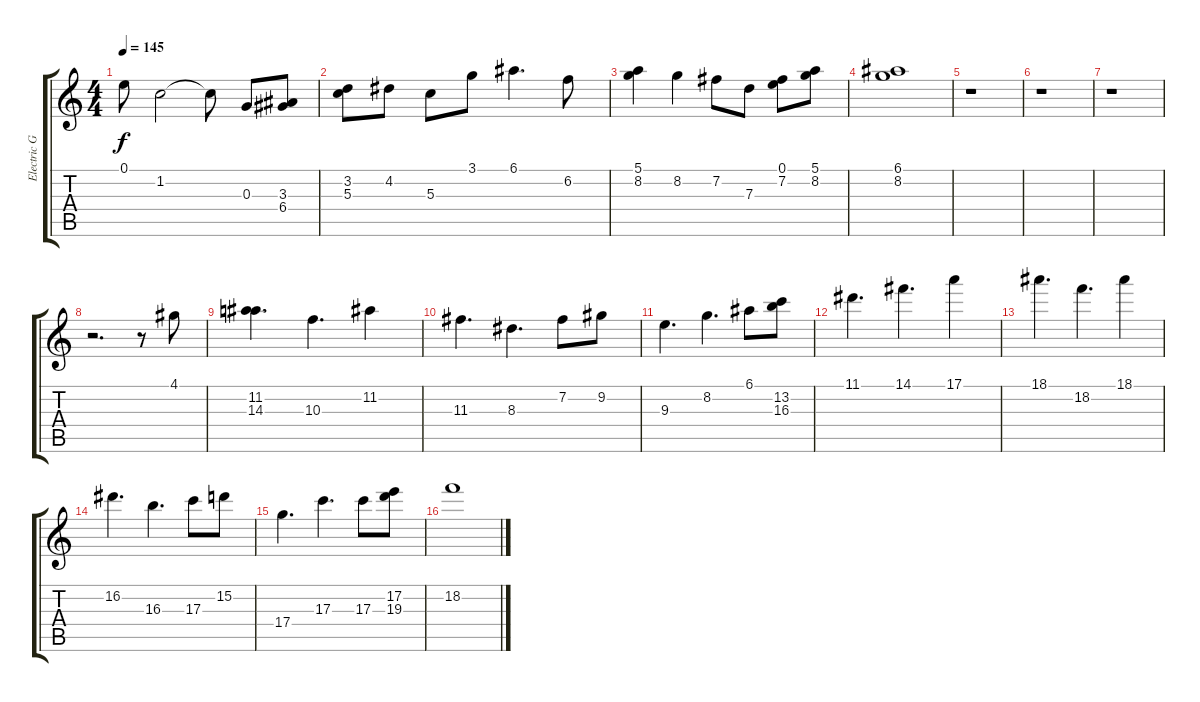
\track ("Electric Guitar (jazz)" "Electric G") {instrument electricguitarjazz}
\staff {score tabs}
\tuning (E4 B3 G3 D3 A2 E2) {hide}
\ts (4 4)
\tempo 145
\clef g2
\ks c
0.1.8{dy f} 1.2.2 1.2{t}.8 0.3.8 (3.3 6.4).8 |
(3.2 5.3).8 4.2.8 5.3.8 3.1.8 6.1.4{d} 6.2.8 |
(5.1 8.2).4 8.2.4 7.2.8 7.3.8 (0.1 7.2).8 (5.1 8.2).8 |
(6.1 8.2).1 |
r.1 |
r.1 |
r.1 |
r.2{d} r.8 4.1.8 |
(11.2 14.3).4{d} 10.3.4{d} 11.2.4 |
11.3.4{d} 8.3.4{d} 7.2.8 9.2.8 |
9.3.4{d} 8.2.4{d} 6.1.8 (13.2 16.3).8 |
11.1.4{d} 14.1.4{d} 17.1.4 |
18.1.4{d} 18.2.4{d} 18.1.4 |
16.2.4{d} 16.3.4{d} 17.3.8 15.2.8 |
17.4.4{d} 17.3.4{d} 17.3.8 (17.2 19.3).8 |
18.2.1
